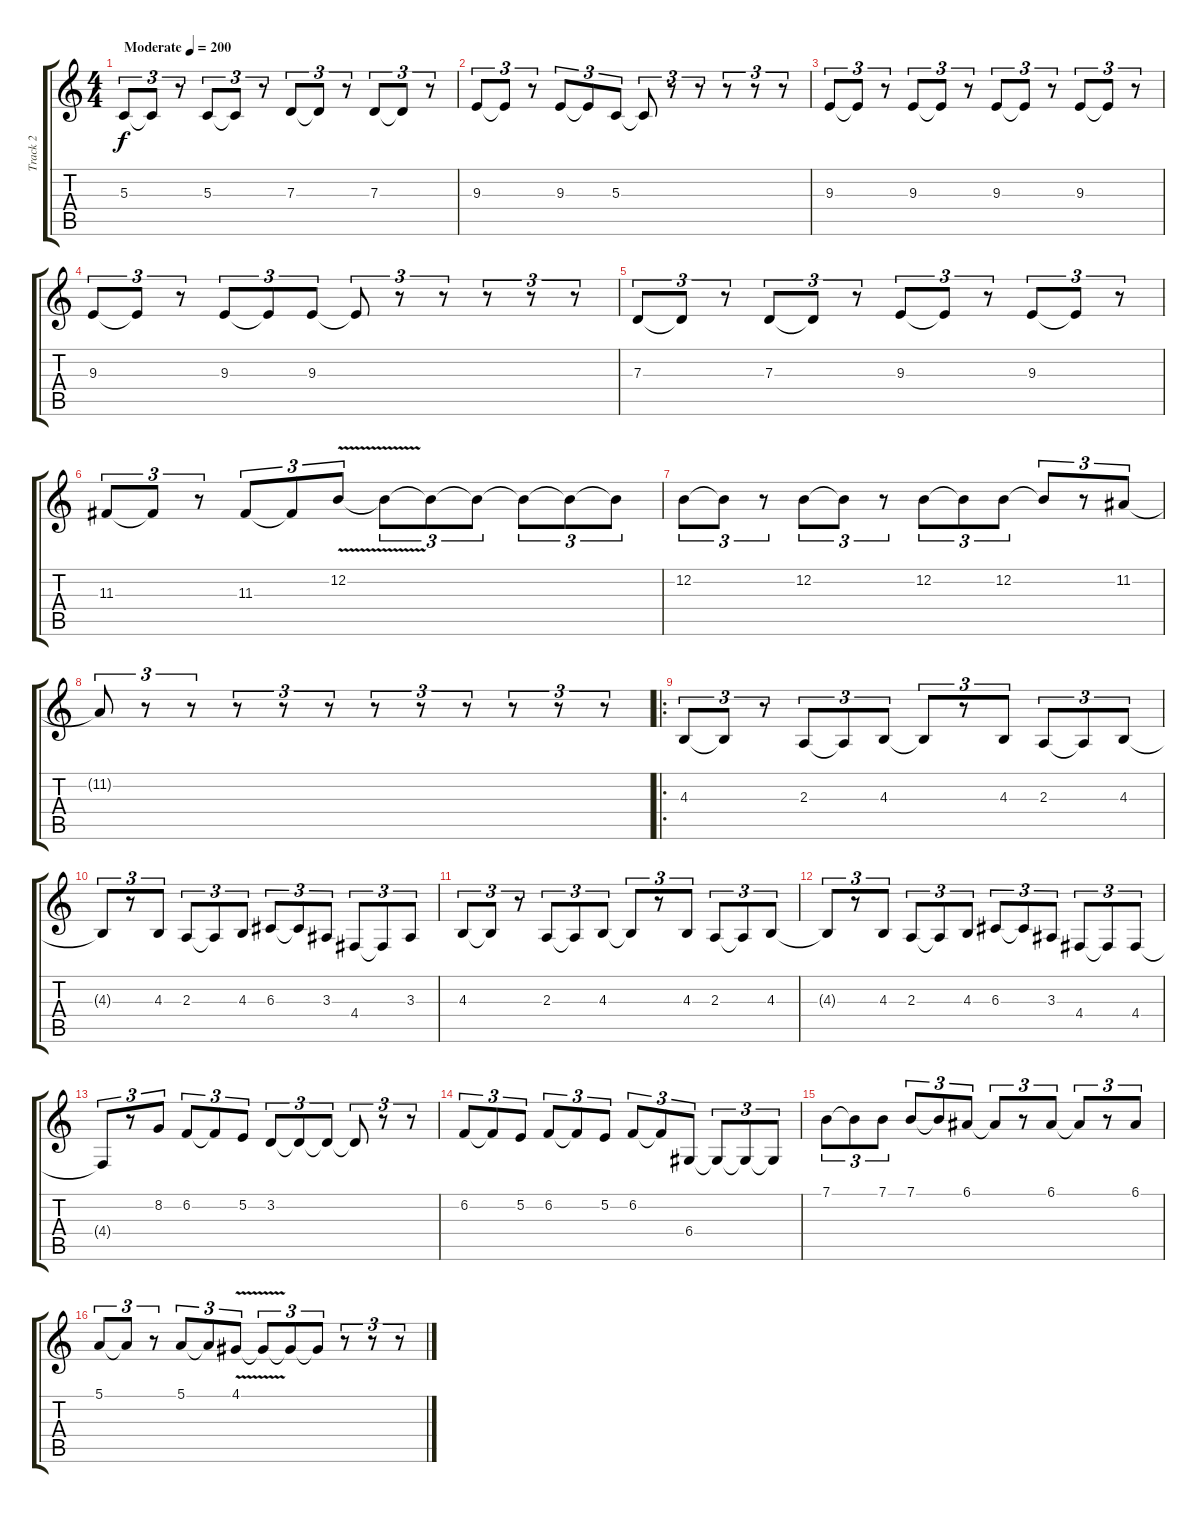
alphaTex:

\track ("Track 2" "Track 2") {instrument lead5charang}
\staff {score tabs}
\tuning (E4 B3 G3 D3 A2 E2) {hide}
\ts (4 4)
\tempo (200 "Moderate")
\clef g2
\ks c
5.3.8{tu (3 2) dy f instrument lead5charang} 5.3{t}.8{tu (3 2)} r.8{tu (3 2)} 5.3.8{tu (3 2)} 5.3{t}.8{tu (3 2)} r.8{tu (3 2)} 7.3.8{tu (3 2)} 7.3{t}.8{tu (3 2)} r.8{tu (3 2)} 7.3.8{tu (3 2)} 7.3{t}.8{tu (3 2)} r.8{tu (3 2)} |
9.3.8{tu (3 2)} 9.3{t}.8{tu (3 2)} r.8{tu (3 2)} 9.3.8{tu (3 2)} 9.3{t}.8{tu (3 2)} 5.3.8{tu (3 2)} 5.3{t}.8{tu (3 2)} r.8{tu (3 2)} r.8{tu (3 2)} r.8{tu (3 2)} r.8{tu (3 2)} r.8{tu (3 2)} |
9.3.8{tu (3 2)} 9.3{t}.8{tu (3 2)} r.8{tu (3 2)} 9.3.8{tu (3 2)} 9.3{t}.8{tu (3 2)} r.8{tu (3 2)} 9.3.8{tu (3 2)} 9.3{t}.8{tu (3 2)} r.8{tu (3 2)} 9.3.8{tu (3 2)} 9.3{t}.8{tu (3 2)} r.8{tu (3 2)} |
9.3.8{tu (3 2)} 9.3{t}.8{tu (3 2)} r.8{tu (3 2)} 9.3.8{tu (3 2)} 9.3{t}.8{tu (3 2)} 9.3.8{tu (3 2)} 9.3{t}.8{tu (3 2)} r.8{tu (3 2)} r.8{tu (3 2)} r.8{tu (3 2)} r.8{tu (3 2)} r.8{tu (3 2)} |
7.3.8{tu (3 2)} 7.3{t}.8{tu (3 2)} r.8{tu (3 2)} 7.3.8{tu (3 2)} 7.3{t}.8{tu (3 2)} r.8{tu (3 2)} 9.3.8{tu (3 2)} 9.3{t}.8{tu (3 2)} r.8{tu (3 2)} 9.3.8{tu (3 2)} 9.3{t}.8{tu (3 2)} r.8{tu (3 2)} |
11.3.8{tu (3 2)} 11.3{t}.8{tu (3 2)} r.8{tu (3 2)} 11.3.8{tu (3 2)} 11.3{t}.8{tu (3 2)} 12.2{v}.8{tu (3 2)} 12.2{t}.8{tu (3 2)} 12.2{t}.8{tu (3 2)} 12.2{t}.8{tu (3 2)} 12.2{t}.8{tu (3 2)} 12.2{t}.8{tu (3 2)} 12.2{t}.8{tu (3 2)} |
12.2.8{tu (3 2)} 12.2{t}.8{tu (3 2)} r.8{tu (3 2)} 12.2.8{tu (3 2)} 12.2{t}.8{tu (3 2)} r.8{tu (3 2)} 12.2.8{tu (3 2)} 12.2{t}.8{tu (3 2)} 12.2.8{tu (3 2)} 12.2{t}.8{tu (3 2)} r.8{tu (3 2)} 11.2.8{tu (3 2)} |
11.2{t}.8{tu (3 2)} r.8{tu (3 2)} r.8{tu (3 2)} r.8{tu (3 2)} r.8{tu (3 2)} r.8{tu (3 2)} r.8{tu (3 2)} r.8{tu (3 2)} r.8{tu (3 2)} r.8{tu (3 2)} r.8{tu (3 2)} r.8{tu (3 2)} |
\ro
4.3.8{tu (3 2)} 4.3{t}.8{tu (3 2)} r.8{tu (3 2)} 2.3.8{tu (3 2)} 2.3{t}.8{tu (3 2)} 4.3.8{tu (3 2)} 4.3{t}.8{tu (3 2)} r.8{tu (3 2)} 4.3.8{tu (3 2)} 2.3.8{tu (3 2)} 2.3{t}.8{tu (3 2)} 4.3.8{tu (3 2)} |
4.3{t}.8{tu (3 2)} r.8{tu (3 2)} 4.3.8{tu (3 2)} 2.3.8{tu (3 2)} 2.3{t}.8{tu (3 2)} 4.3.8{tu (3 2)} 6.3.8{tu (3 2)} 6.3{t}.8{tu (3 2)} 3.3.8{tu (3 2)} 4.4.8{tu (3 2)} 4.4{t}.8{tu (3 2)} 3.3.8{tu (3 2)} |
4.3.8{tu (3 2)} 4.3{t}.8{tu (3 2)} r.8{tu (3 2)} 2.3.8{tu (3 2)} 2.3{t}.8{tu (3 2)} 4.3.8{tu (3 2)} 4.3{t}.8{tu (3 2)} r.8{tu (3 2)} 4.3.8{tu (3 2)} 2.3.8{tu (3 2)} 2.3{t}.8{tu (3 2)} 4.3.8{tu (3 2)} |
4.3{t}.8{tu (3 2)} r.8{tu (3 2)} 4.3.8{tu (3 2)} 2.3.8{tu (3 2)} 2.3{t}.8{tu (3 2)} 4.3.8{tu (3 2)} 6.3.8{tu (3 2)} 6.3{t}.8{tu (3 2)} 3.3.8{tu (3 2)} 4.4.8{tu (3 2)} 4.4{t}.8{tu (3 2)} 4.4.8{tu (3 2)} |
4.4{t}.8{tu (3 2)} r.8{tu (3 2)} 8.2.8{tu (3 2)} 6.2.8{tu (3 2)} 6.2{t}.8{tu (3 2)} 5.2.8{tu (3 2)} 3.2.8{tu (3 2)} 3.2{t}.8{tu (3 2)} 3.2{t}.8{tu (3 2)} 3.2{t}.8{tu (3 2)} r.8{tu (3 2)} r.8{tu (3 2)} |
6.2.8{tu (3 2)} 6.2{t}.8{tu (3 2)} 5.2.8{tu (3 2)} 6.2.8{tu (3 2)} 6.2{t}.8{tu (3 2)} 5.2.8{tu (3 2)} 6.2.8{tu (3 2)} 6.2{t}.8{tu (3 2)} 6.4.8{tu (3 2)} 6.4{t}.8{tu (3 2)} 6.4{t}.8{tu (3 2)} 6.4{t}.8{tu (3 2)} |
7.1.8{tu (3 2)} 7.1{t}.8{tu (3 2)} 7.1.8{tu (3 2)} 7.1.8{tu (3 2)} 7.1{t}.8{tu (3 2)} 6.1.8{tu (3 2)} 6.1{t}.8{tu (3 2)} r.8{tu (3 2)} 6.1.8{tu (3 2)} 6.1{t}.8{tu (3 2)} r.8{tu (3 2)} 6.1.8{tu (3 2)} |
5.1.8{tu (3 2)} 5.1{t}.8{tu (3 2)} r.8{tu (3 2)} 5.1.8{tu (3 2)} 5.1{t}.8{tu (3 2)} 4.1{v}.8{tu (3 2)} 4.1{t}.8{tu (3 2)} 4.1{t}.8{tu (3 2)} 4.1{t}.8{tu (3 2)} r.8{tu (3 2)} r.8{tu (3 2)} r.8{tu (3 2)}
